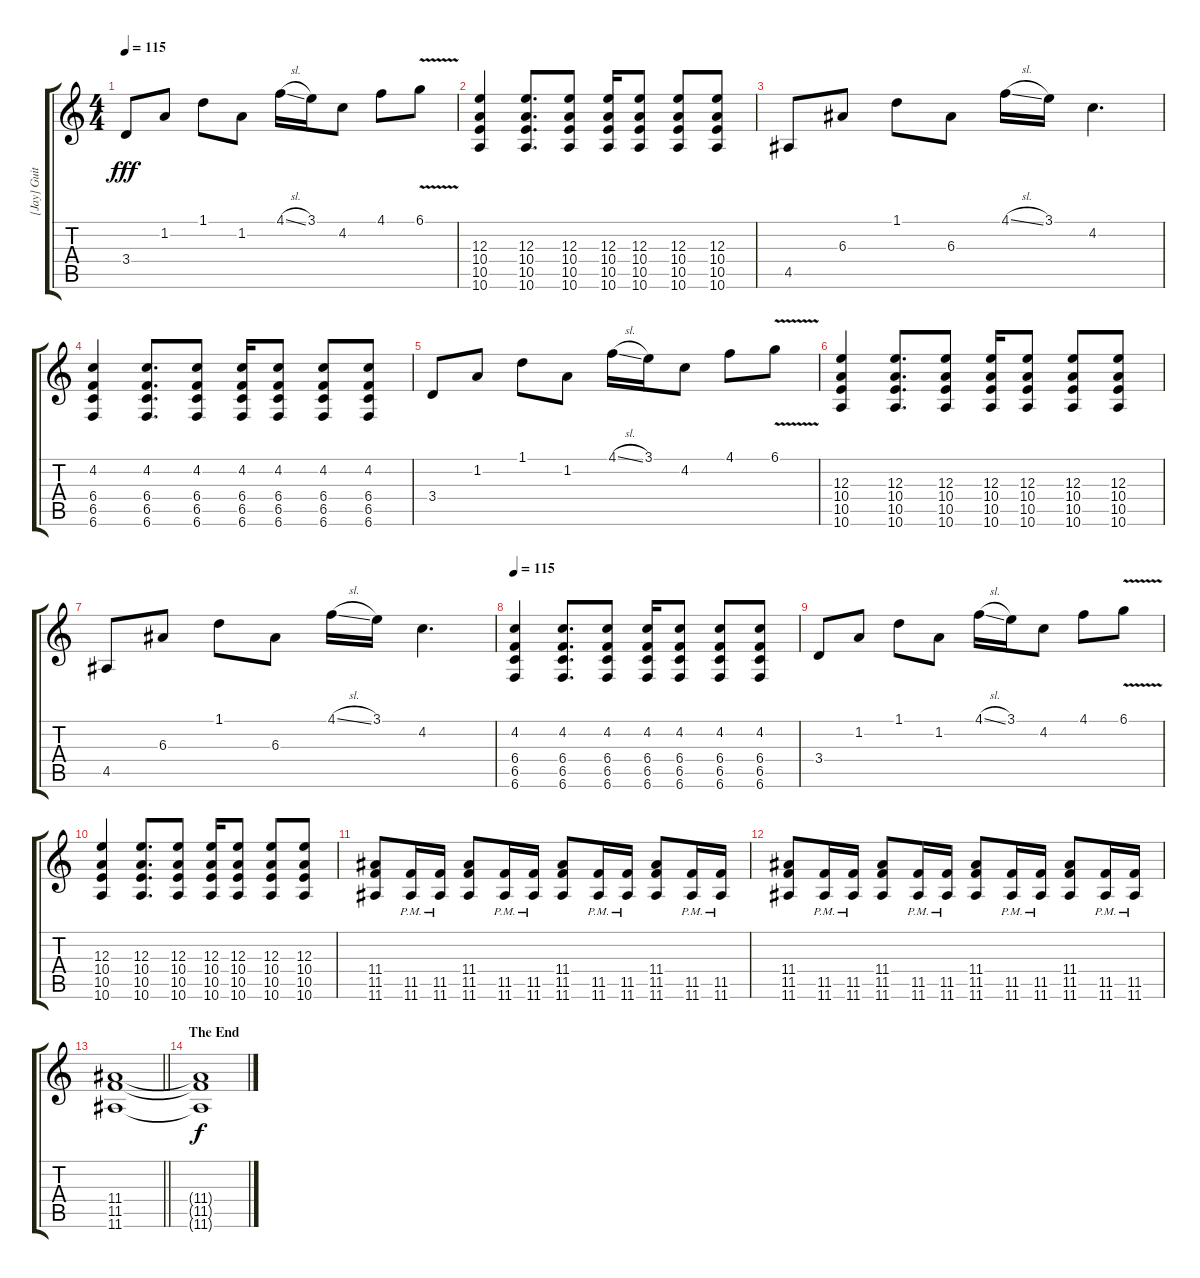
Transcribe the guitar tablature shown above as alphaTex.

\track ("[Jay] Guitar #1" "[Jay] Guit") {instrument distortionguitar}
\staff {score tabs}
\tuning (Db4 Ab3 E3 B2 Gb2 B1) {hide}
\ts (4 4)
\tempo 115
\clef g2
\ks c
3.4.8{dy fff} 1.2.8 1.1.8 1.2.8 4.1{sl}.16 3.1.16 4.2.8 4.1.8 6.1{v}.8 |
(12.3 10.4 10.5 10.6).4 (12.3 10.4 10.5 10.6).8{d} (12.3 10.4 10.5 10.6).8 (12.3 10.4 10.5 10.6).16 (12.3 10.4 10.5 10.6).8 (12.3 10.4 10.5 10.6).8 (12.3 10.4 10.5 10.6).8 |
4.5.8 6.3.8 1.1.8 6.3.8 4.1{sl}.16 3.1.16 4.2.4{d} |
(4.2 6.4 6.5 6.6).4 (4.2 6.4 6.5 6.6).8{d} (4.2 6.4 6.5 6.6).8 (4.2 6.4 6.5 6.6).16 (4.2 6.4 6.5 6.6).8 (4.2 6.4 6.5 6.6).8 (4.2 6.4 6.5 6.6).8 |
3.4.8 1.2.8 1.1.8 1.2.8 4.1{sl}.16 3.1.16 4.2.8 4.1.8 6.1{v}.8 |
(12.3 10.4 10.5 10.6).4 (12.3 10.4 10.5 10.6).8{d} (12.3 10.4 10.5 10.6).8 (12.3 10.4 10.5 10.6).16 (12.3 10.4 10.5 10.6).8 (12.3 10.4 10.5 10.6).8 (12.3 10.4 10.5 10.6).8 |
4.5.8 6.3.8 1.1.8 6.3.8 4.1{sl}.16 3.1.16 4.2.4{d} |
\tempo 115
(4.2 6.4 6.5 6.6).4 (4.2 6.4 6.5 6.6).8{d} (4.2 6.4 6.5 6.6).8 (4.2 6.4 6.5 6.6).16 (4.2 6.4 6.5 6.6).8 (4.2 6.4 6.5 6.6).8 (4.2 6.4 6.5 6.6).8 |
3.4.8 1.2.8 1.1.8 1.2.8 4.1{sl}.16 3.1.16 4.2.8 4.1.8 6.1{v}.8 |
(12.3 10.4 10.5 10.6).4 (12.3 10.4 10.5 10.6).8{d} (12.3 10.4 10.5 10.6).8 (12.3 10.4 10.5 10.6).16 (12.3 10.4 10.5 10.6).8 (12.3 10.4 10.5 10.6).8 (12.3 10.4 10.5 10.6).8 |
(11.4 11.5 11.6).8 (11.5{pm} 11.6{pm}).16 (11.5{pm} 11.6{pm}).16 (11.4 11.5 11.6).8 (11.5{pm} 11.6{pm}).16 (11.5{pm} 11.6{pm}).16 (11.4 11.5 11.6).8 (11.5{pm} 11.6{pm}).16 (11.5{pm} 11.6{pm}).16 (11.4 11.5 11.6).8 (11.5{pm} 11.6{pm}).16 (11.5{pm} 11.6{pm}).16 |
(11.4 11.5 11.6).8 (11.5{pm} 11.6{pm}).16 (11.5{pm} 11.6{pm}).16 (11.4 11.5 11.6).8 (11.5{pm} 11.6{pm}).16 (11.5{pm} 11.6{pm}).16 (11.4 11.5 11.6).8 (11.5{pm} 11.6{pm}).16 (11.5{pm} 11.6{pm}).16 (11.4 11.5 11.6).8 (11.5{pm} 11.6{pm}).16 (11.5{pm} 11.6{pm}).16 |
\barLineRight lightlight
(11.4 11.5 11.6).1 |
\section ("" "The End")
(11.4{t} 11.5{t} 11.6{t}).1{dy f}
